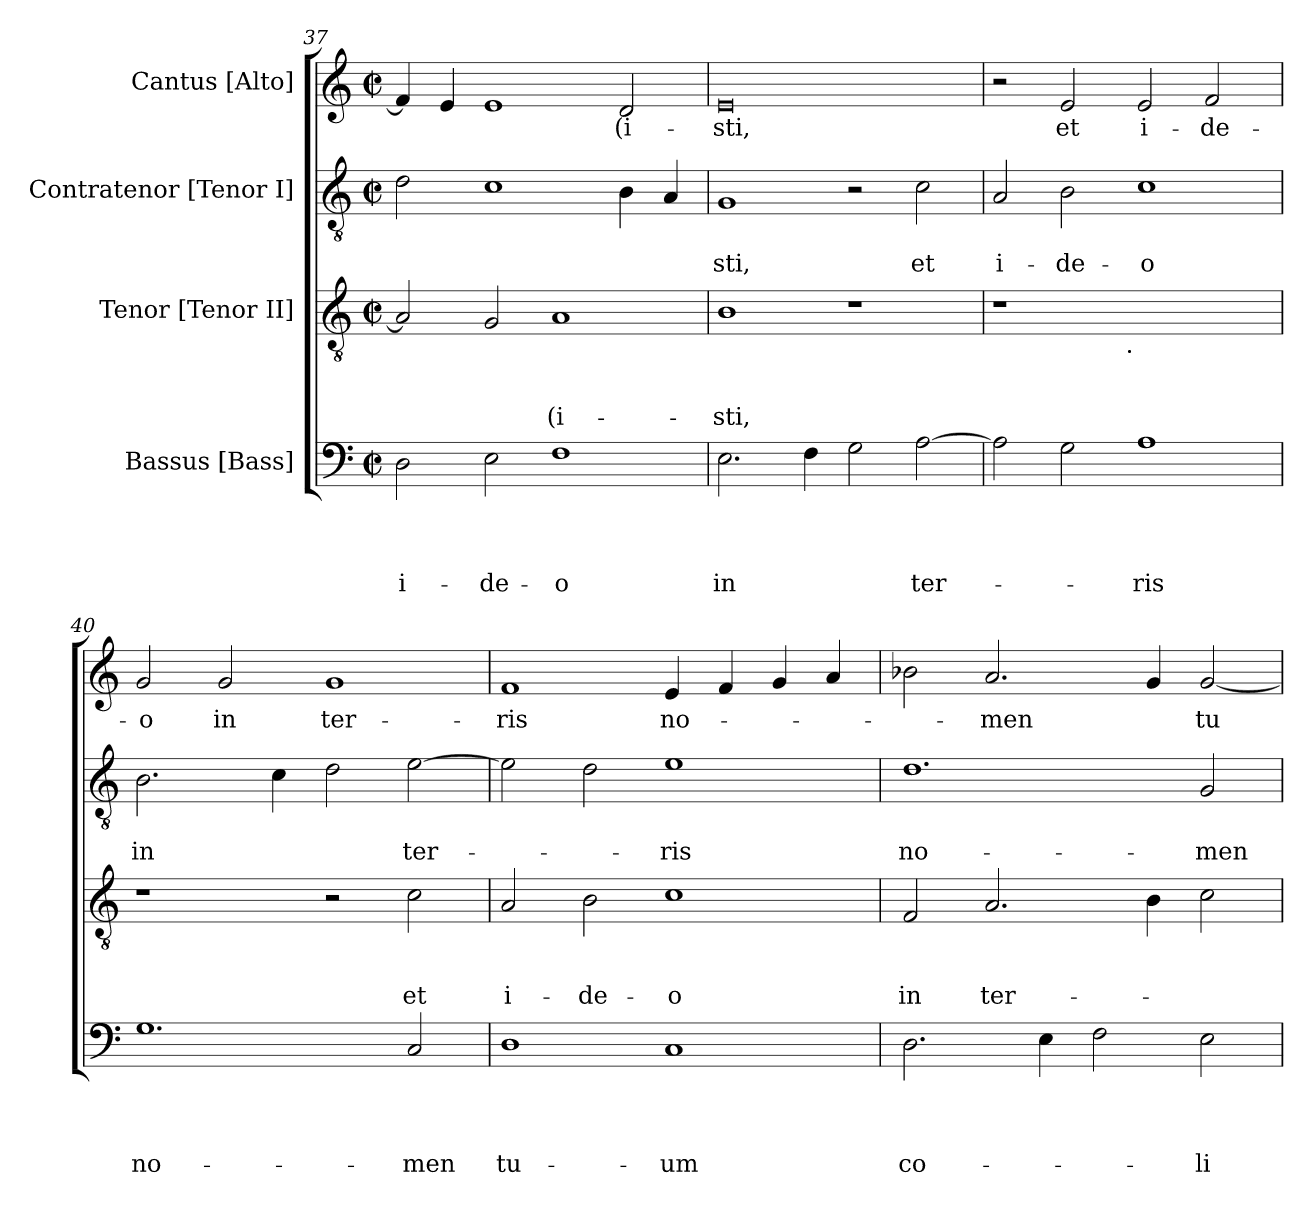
**kern	**text	**text	**text	**text	**kern	**text	**text	**text	**kern	**text	**text	**kern	**text
*part4	*part4	*part4	*part4	*part4	*part3	*part3	*part3	*part3	*part2	*part2	*part2	*part1	*part1
*staff4	*staff4	*staff4	*staff4	*staff4	*staff3	*staff3	*staff3	*staff3	*staff2	*staff2	*staff2	*staff1	*staff1
*I"Bassus [Bass]	*	*	*	*	*I"Tenor [Tenor II]	*	*	*	*I"Contratenor [Tenor I]	*	*	*I"Cantus [Alto]	*
!!LO:PB:g=z
*clefF4	*	*	*	*	*clefGv2	*	*	*	*clefGv2	*	*	*clefG2	*
*k[]	*	*	*	*	*k[]	*	*	*	*k[]	*	*	*k[]	*
*C:	*	*	*	*	*C:	*	*	*	*C:	*	*	*C:	*
*M2/2	*	*	*	*	*M2/2	*	*	*	*M2/2	*	*	*M2/2	*
*met(c|)	*	*	*	*	*met(c|)	*	*	*	*met(c|)	*	*	*met(c|)	*
=37	=37	=37	=37	=37	=37	=37	=37	=37	=37	=37	=37	=37	=37
!	!	!	!	!LO:LY:b:rj	!	!	!	!	!	!	!	!	!
2D\	.	.	.	i-	2A/]	.	.	.	2d\	.	.	4f/]	.
.	.	.	.	.	.	.	.	.	.	.	.	4e/	.
!	!	!	!	!LO:LY:b:rj	!	!	!	!	!	!	!	!	!
2E\	.	.	.	-de-	2G/	.	.	.	1c	.	.	1e	.
!	!	!	!	!LO:LY:b:rj	!	!	!	!LO:LY:b:rj	!	!	!	!	!
1F	.	.	.	-o	1A	.	.	-(i-	.	.	.	.	.
!	!	!	!	!	!	!	!	!	!	!	!	!	!LO:LY:b:rj
.	.	.	.	.	.	.	.	.	4B\	.	.	2d/	-(i-
.	.	.	.	.	.	.	.	.	4A/	.	.	.	.
=38	=38	=38	=38	=38	=38	=38	=38	=38	=38	=38	=38	=38	=38
!	!	!	!	!LO:LY:b:rj	!	!	!	!LO:LY:b:rj	!	!	!LO:LY:b:rj	!	!LO:LY:b:rj
2.E\	.	.	.	in	1B	.	.	-sti,	1G	.	-sti,	0e	-sti,
4F\	.	.	.	.	.	.	.	.	.	.	.	.	.
2G\	.	.	.	.	1r	.	.	.	2r	.	.	.	.
!	!	!	!	!LO:LY:b:rj	!	!	!	!	!	!	!LO:LY:b:rj	!	!
[>2A\	.	.	.	ter-	.	.	.	.	2c\	.	et	.	.
=39	=39	=39	=39	=39	=39	=39	=39	=39	=39	=39	=39	=39	=39
!	!	!	!	!	!	!	!	!	!	!	!LO:LY:b:rj	!	!
*	*	*	*	*	*^	*	*	*	*	*	*	*	*
2A\]	.	.	.	.	1r	2ryy	.	.	.	2A/	.	i-	2r	.
!	!	!	!	!	!	!	!	!	!	!	!	!LO:LY:b:rj	!	!LO:LY:b:rj
2G\	.	.	.	.	.	4...ryy	.	.	.	2B\	.	-de-	2e/	et
!	!	!	!	!	!	!LO:TX:b:t=.	!	!	!	!	!	!	!	!
.	.	.	.	.	.	1ryy	.	.	.	.	.	.	.	.
!	!	!	!	!LO:LY:b:rj	!	!	!	!	!	!	!	!LO:LY:b:rj	!	!LO:LY:b:rj
1A	.	.	.	-ris	1ryy	.	.	.	.	1c	.	-o	2e/	i-
!	!	!	!	!	!	!	!	!	!	!	!	!	!	!LO:LY:b:rj
.	.	.	.	.	.	.	.	.	.	.	.	.	2f/	-de-
.	.	.	.	.	.	32ryy	.	.	.	.	.	.	.	.
=40	=40	=40	=40	=40	=40	=40	=40	=40	=40	=40	=40	=40	=40	=40
!	!	!	!	!LO:LY:b:rj	!	!	!	!	!	!	!	!LO:LY:b:rj	!	!LO:LY:b:rj
*	*	*	*	*	*v	*v	*	*	*	*	*	*	*	*
1.G	.	.	.	no-	1r	.	.	.	2.B\	.	in	2g/	-o
!	!	!	!	!	!	!	!	!	!	!	!	!	!LO:LY:b:rj
.	.	.	.	.	.	.	.	.	.	.	.	2g/	in
.	.	.	.	.	.	.	.	.	4c\	.	.	.	.
!	!	!	!	!	!	!	!	!	!	!	!	!	!LO:LY:b:rj
.	.	.	.	.	2r	.	.	.	2d\	.	.	1g	ter-
!	!	!	!	!LO:LY:b:rj	!	!	!	!LO:LY:b:rj	!	!	!LO:LY:b:rj	!	!
2C/	.	.	.	-men	2c\	.	.	et	[>2e\	.	ter-	.	.
=41	=41	=41	=41	=41	=41	=41	=41	=41	=41	=41	=41	=41	=41
!	!	!	!	!LO:LY:b:rj	!	!	!	!LO:LY:b:rj	!	!	!	!	!LO:LY:b:rj
1D	.	.	.	tu-	2A/	.	.	i-	2e\]	.	.	1f	-ris
!	!	!	!	!	!	!	!	!LO:LY:b:rj	!	!	!	!	!
.	.	.	.	.	2B\	.	.	-de-	2d\	.	.	.	.
!	!	!	!	!LO:LY:b:rj	!	!	!	!LO:LY:b:rj	!	!	!LO:LY:b:rj	!	!LO:LY:b:rj
1C	.	.	.	-um	1c	.	.	-o	1e	.	-ris	4e/	no-
.	.	.	.	.	.	.	.	.	.	.	.	4f/	.
.	.	.	.	.	.	.	.	.	.	.	.	4g/	.
.	.	.	.	.	.	.	.	.	.	.	.	4a/	.
!!LO:LB:g=z
=42	=42	=42	=42	=42	=42	=42	=42	=42	=42	=42	=42	=42	=42
!	!	!	!	!LO:LY:b:rj	!	!	!	!LO:LY:b:rj	!	!	!LO:LY:b:rj	!	!
2.D\	.	.	.	co-	2F/	.	.	in	1.d	.	no-	2b-X\	.
!	!	!	!	!	!	!	!	!LO:LY:b:rj	!	!	!	!	!LO:LY:b:rj
.	.	.	.	.	2.A/	.	.	ter-	.	.	.	2.a/	-men
4E\	.	.	.	.	.	.	.	.	.	.	.	.	.
2F\	.	.	.	.	.	.	.	.	.	.	.	.	.
.	.	.	.	.	4B\	.	.	.	.	.	.	4g/	.
!	!	!	!	!LO:LY:b:rj	!	!	!	!	!	!	!LO:LY:b:rj	!	!LO:LY:b:rj
2E\	.	.	.	-li-	2c\	.	.	.	2G/	.	-men	[<2g/	tu-
=	=	=	=	=	=	=	=	=	=	=	=	=	=
*-	*-	*-	*-	*-	*-	*-	*-	*-	*-	*-	*-	*-	*-
